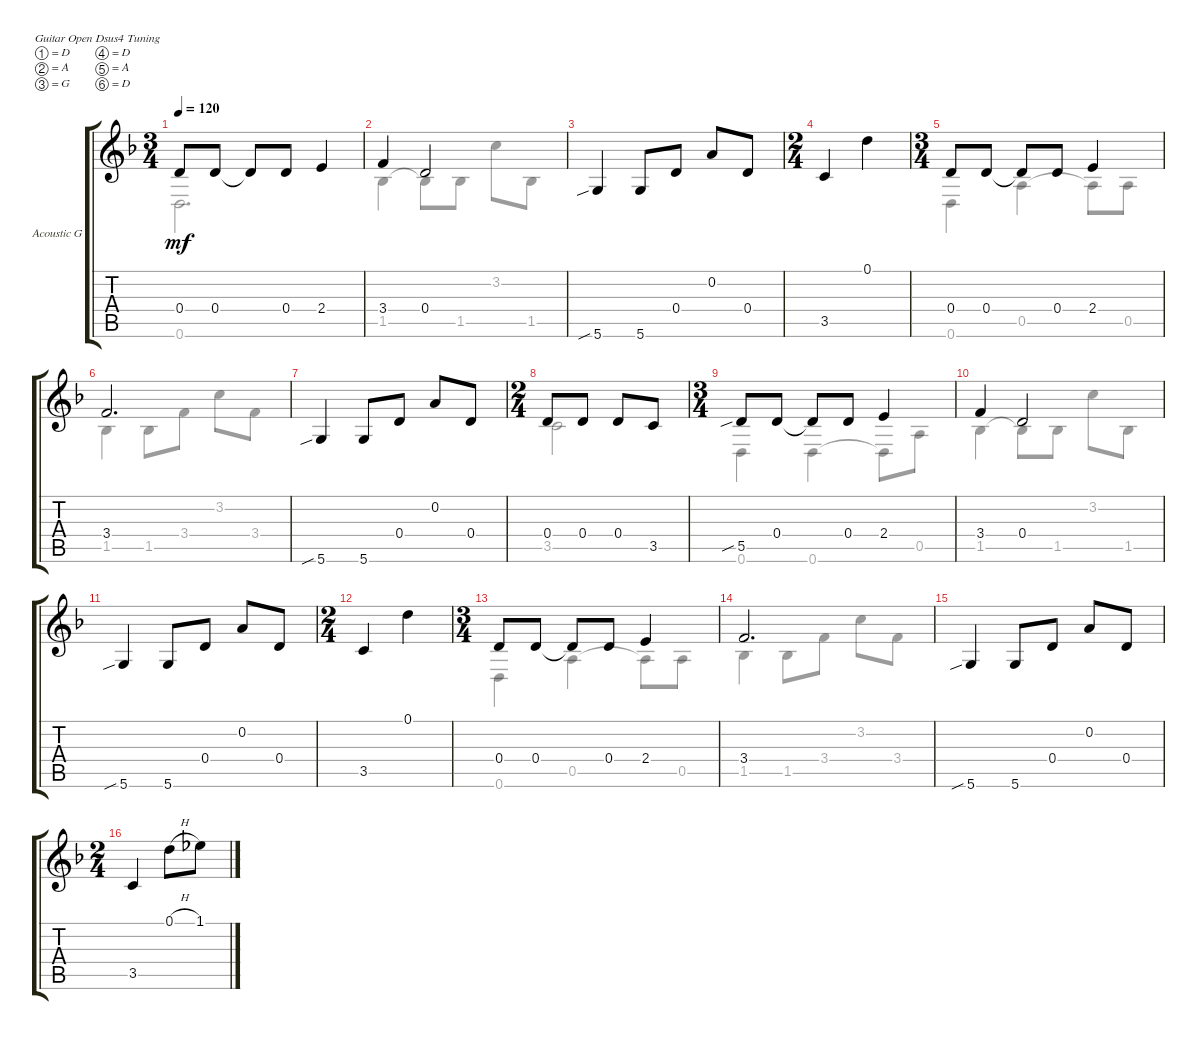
\bracketExtendMode groupsimilarinstruments
\firstSystemTrackNameOrientation horizontal
\otherSystemsTrackNameOrientation horizontal
\track ("Acoustic Guitar" "Acoustic G") {instrument acousticgrandpiano}
\staff {score tabs}
\tuning (D4 A3 G3 D3 A2 D2)
\displaytranspose 12
\voice
\ts (3 4)
\tempo 120
\clef g2
\ks dminor
0.4.8{dy mf} 0.4.8 0.4{t}.8 0.4.8 2.4.4 |
3.4.4 0.4.2 |
5.6{sib}.4 5.6.8 0.4.8 0.2.8 0.4.8 |
\ts (2 4)
3.5.4 0.1.4 |
\ts (3 4)
0.4.8 0.4.8 0.4{t}.8 0.4.8 2.4.4 |
3.4.2{d} |
5.6{sib}.4 5.6.8 0.4.8 0.2.8 0.4.8 |
\ts (2 4)
0.4.8 0.4.8 0.4.8 3.5.8 |
\ts (3 4)
5.5{sib}.8 0.4.8 0.4{t}.8 0.4.8 2.4.4 |
3.4.4 0.4.2 |
5.6{sib}.4 5.6.8 0.4.8 0.2.8 0.4.8 |
\ts (2 4)
3.5.4 0.1.4 |
\ts (3 4)
0.4.8 0.4.8 0.4{t}.8 0.4.8 2.4.4 |
3.4.2{d} |
5.6{sib}.4 5.6.8 0.4.8 0.2.8 0.4.8 |
\ts (2 4)
3.5.4 0.1{h}.8 1.1.8
\voice
\clef g2
\ottava regular
\simile none
\ks dminor
0.6.2{d dy mf} |
1.5.4 1.5{t}.8 1.5.8 3.2.8 1.5.8 |
|
|
0.6.4 0.5.4 0.5{t}.8 0.5.8 |
1.5.4 1.5.8 3.4.8 3.2.8 3.4.8 |
|
3.5.2 |
0.6.4 0.6.4 0.6{t}.8 0.5.8 |
1.5.4 1.5{t}.8 1.5.8 3.2.8 1.5.8 |
|
|
0.6.4 0.5.4 0.5{t}.8 0.5.8 |
1.5.4 1.5.8 3.4.8 3.2.8 3.4.8 |
|
